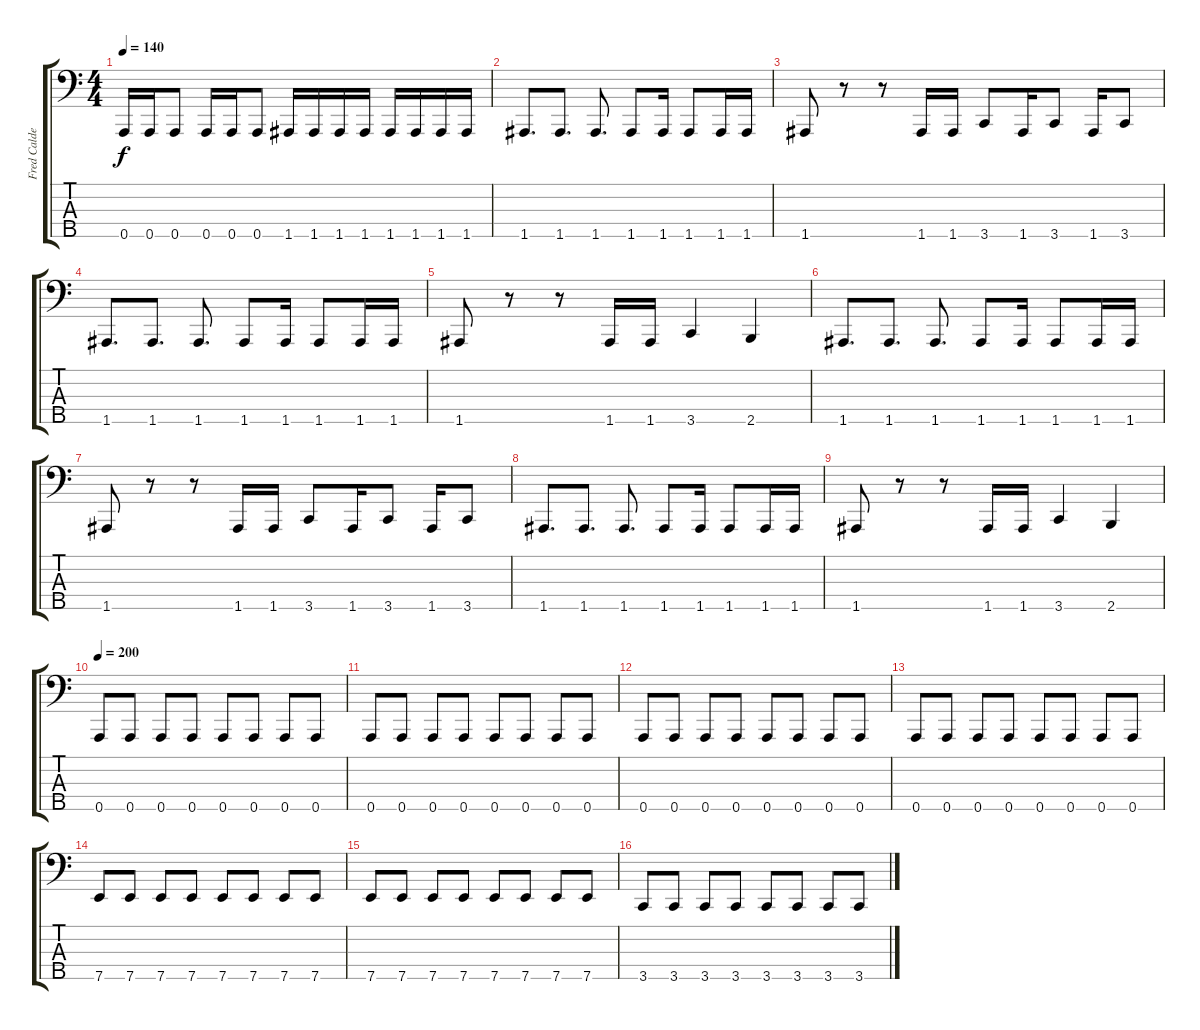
\track ("Fred Calderon" "Fred Calde") {instrument electricbasspick}
\staff {score tabs}
\tuning (G2 D2 A1 E1 A0) {hide}
\ts (4 4)
\tempo 140
\clef f4
\ks c
0.5.16{dy f} 0.5.16 0.5.8 0.5.16 0.5.16 0.5.8 1.5.16 1.5.16 1.5.16 1.5.16 1.5.16 1.5.16 1.5.16 1.5.16 |
1.5.8{d} 1.5.8{d} 1.5.8{d} 1.5.8 1.5.16 1.5.8 1.5.16 1.5.16 |
1.5.8 r.8 r.8 1.5.16 1.5.16 3.5.8 1.5.16 3.5.8 1.5.16 3.5.8 |
1.5.8{d} 1.5.8{d} 1.5.8{d} 1.5.8 1.5.16 1.5.8 1.5.16 1.5.16 |
1.5.8 r.8 r.8 1.5.16 1.5.16 3.5.4 2.5.4 |
1.5.8{d} 1.5.8{d} 1.5.8{d} 1.5.8 1.5.16 1.5.8 1.5.16 1.5.16 |
1.5.8 r.8 r.8 1.5.16 1.5.16 3.5.8 1.5.16 3.5.8 1.5.16 3.5.8 |
1.5.8{d} 1.5.8{d} 1.5.8{d} 1.5.8 1.5.16 1.5.8 1.5.16 1.5.16 |
1.5.8 r.8 r.8 1.5.16 1.5.16 3.5.4 2.5.4 |
\tempo 200
0.5.8 0.5.8 0.5.8 0.5.8 0.5.8 0.5.8 0.5.8 0.5.8 |
0.5.8 0.5.8 0.5.8 0.5.8 0.5.8 0.5.8 0.5.8 0.5.8 |
0.5.8 0.5.8 0.5.8 0.5.8 0.5.8 0.5.8 0.5.8 0.5.8 |
0.5.8 0.5.8 0.5.8 0.5.8 0.5.8 0.5.8 0.5.8 0.5.8 |
7.5.8 7.5.8 7.5.8 7.5.8 7.5.8 7.5.8 7.5.8 7.5.8 |
7.5.8 7.5.8 7.5.8 7.5.8 7.5.8 7.5.8 7.5.8 7.5.8 |
3.5.8 3.5.8 3.5.8 3.5.8 3.5.8 3.5.8 3.5.8 3.5.8
